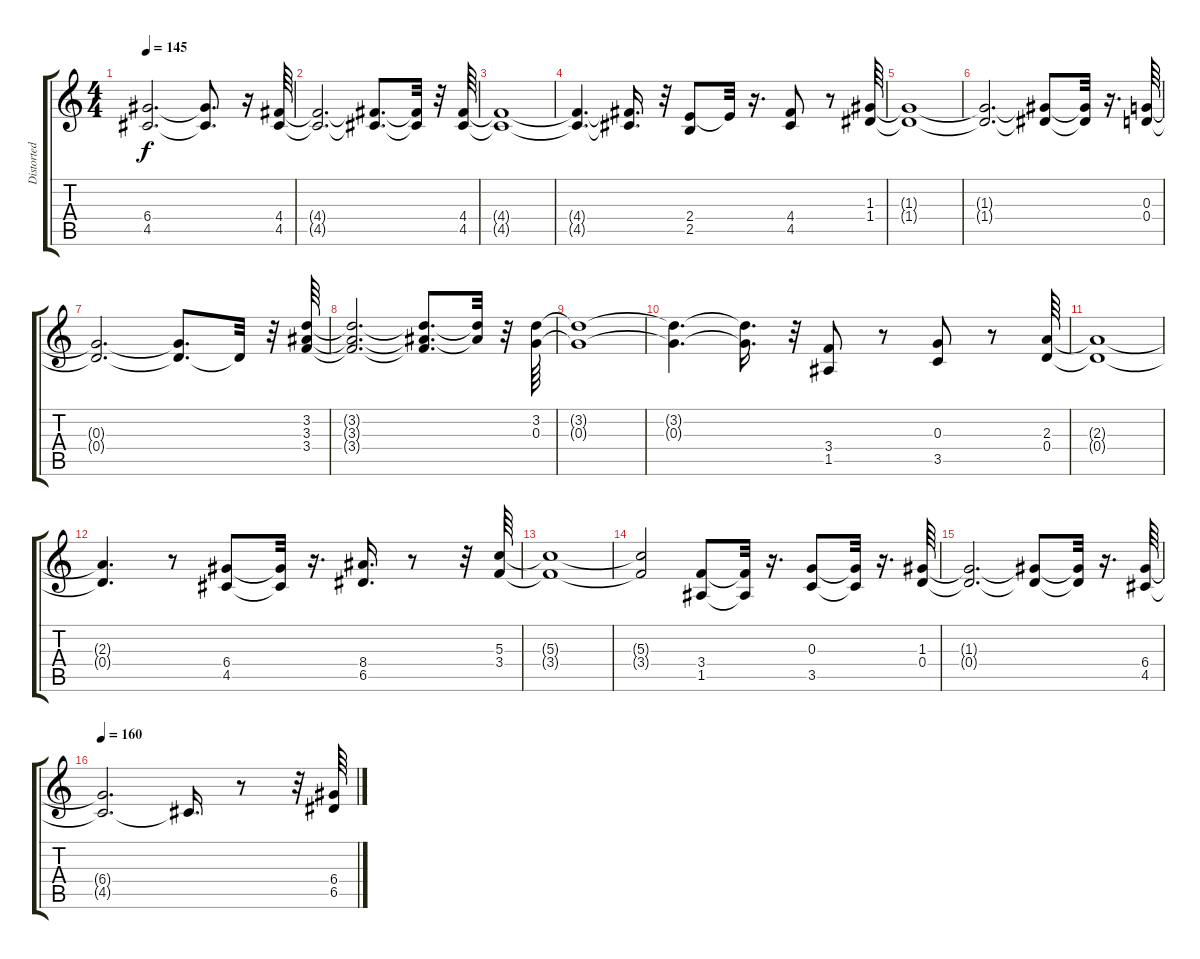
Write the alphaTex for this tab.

\track ("Distorted Guitar 1" "Distorted ") {instrument distortionguitar}
\staff {score tabs}
\tuning (E4 B3 G3 D3 A2 E2) {hide}
\ts (4 4)
\tempo 145
\clef g2
\ks c
(6.4{t} 4.5{t}).2{d dy f} (6.4{t} 4.5{t}).8{d} r.16 (4.4 4.5).64 |
(4.4{t} 4.5{t}).2{d} (4.4{t} 4.5{t}).8{d} (4.4{t} 4.5{t}).32 r.32 (4.4 4.5).64 |
(4.4{t} 4.5{t}).1 |
(4.4{t} 4.5{t}).4{d} (4.4{t} 4.5{t}).16{d} r.32 (2.4 2.5).8 2.4{t}.32 r.16{d} (4.4 4.5).8 r.8 (1.3 1.4).64 |
(1.3{t} 1.4{t}).1 |
(1.3{t} 1.4{t}).2{d} (1.3{t} 1.4{t}).8 (1.3{t} 1.4{t}).32 r.16{d} (0.3 0.4).64 |
(0.3{t} 0.4{t}).2{d} (0.3{t} 0.4{t}).8{d} 0.4{t}.32 r.32 (3.2 3.3 3.4).64 |
(3.2{t} 3.3{t} 3.4{t}).2{d} (3.2{t} 3.3{t} 3.4{t}).8{d} (3.2{t} 3.3{t}).32 r.32 (3.2 0.3).64 |
(3.2{t} 0.3{t}).1 |
(3.2{t} 0.3{t}).4{d} (3.2{t} 0.3{t}).16{d} r.32 (3.4 1.5).8 r.8 (0.3 3.5).8 r.8 (2.3 0.4).64 |
(2.3{t} 0.4{t}).1 |
(2.3{t} 0.4{t}).4{d} r.8 (6.4 4.5).8 (6.4{t} 4.5{t}).32 r.16{d} (8.4 6.5).16{d} r.8 r.32 (5.3 3.4).64 |
(5.3{t} 3.4{t}).1 |
(5.3{t} 3.4{t}).2 (3.4 1.5).8 (3.4{t} 1.5{t}).32 r.16{d} (0.3 3.5).8 (0.3{t} 3.5{t}).32 r.16{d} (1.3 0.4).64 |
(1.3{t} 0.4{t}).2{d} (1.3{t} 0.4{t}).8 (1.3{t} 0.4{t}).32 r.16{d} (6.4 4.5).64 |
\tempo 160
(6.4{t} 4.5{t}).2{d} 4.5{t}.16{d} r.8 r.32 (6.4 6.5).64
